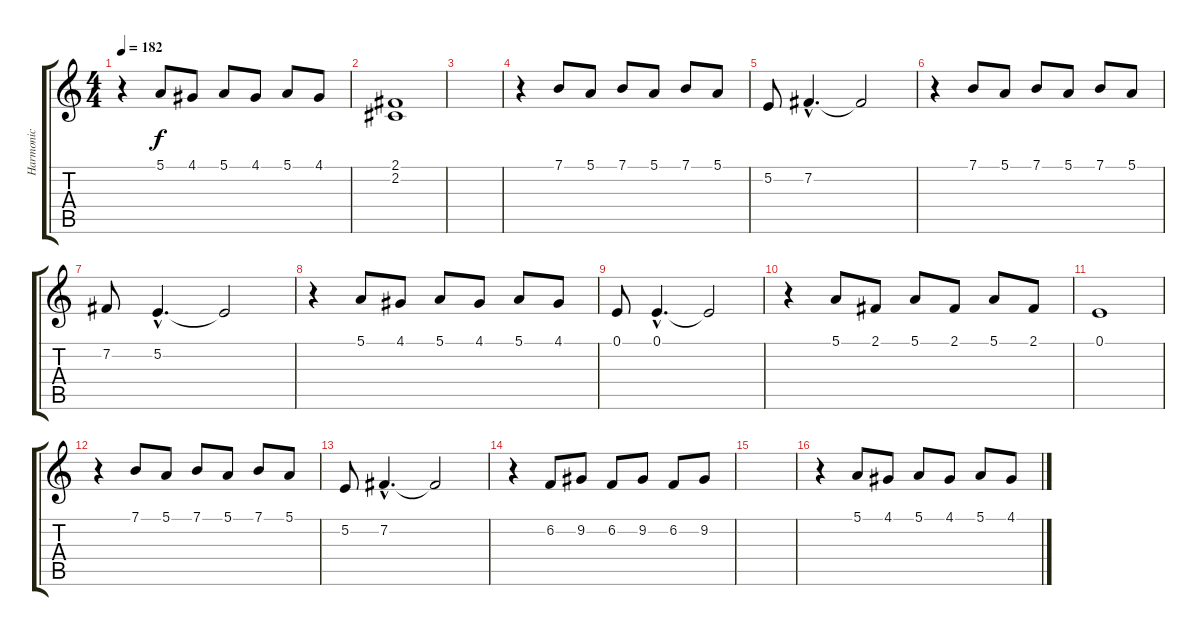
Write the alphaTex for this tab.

\track ("Harmonic" "Harmonic") {instrument honkytonkpiano}
\staff {score tabs}
\tuning (E4 B3 G3 D3 A2 E2) {hide}
\ts (4 4)
\tempo 182
\clef g2
\ks c
r.4{dy f} 5.1.8 4.1.8 5.1.8 4.1.8 5.1.8 4.1.8 |
(2.1 2.2).1 |
|
r.4 7.1.8 5.1.8 7.1.8 5.1.8 7.1.8 5.1.8 |
5.2.8 7.2{hac}.4{d} 7.2{t}.2 |
r.4 7.1.8 5.1.8 7.1.8 5.1.8 7.1.8 5.1.8 |
7.2.8 5.2{hac}.4{d} 5.2{t}.2 |
r.4 5.1.8 4.1.8 5.1.8 4.1.8 5.1.8 4.1.8 |
0.1.8 0.1{hac}.4{d} 0.1{t}.2 |
r.4 5.1.8 2.1.8 5.1.8 2.1.8 5.1.8 2.1.8 |
0.1.1 |
r.4 7.1.8 5.1.8 7.1.8 5.1.8 7.1.8 5.1.8 |
5.2.8 7.2{hac}.4{d} 7.2{t}.2 |
r.4 6.2.8 9.2.8 6.2.8 9.2.8 6.2.8 9.2.8 |
|
r.4 5.1.8 4.1.8 5.1.8 4.1.8 5.1.8 4.1.8
